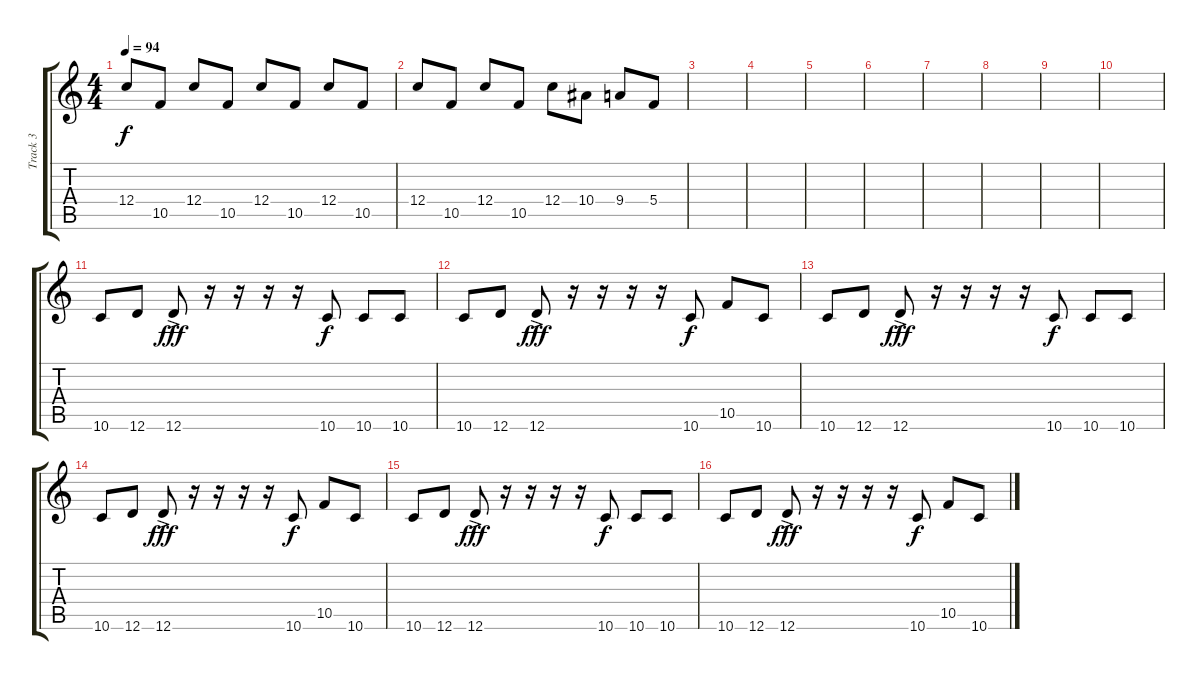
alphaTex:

\track ("Track 3" "Track 3") {instrument distortionguitar}
\staff {score tabs}
\tuning (D4 A3 F3 C3 G2 D2) {hide}
\ts (4 4)
\tempo 94
\clef g2
\ks c
12.4.8{dy f} 10.5.8 12.4.8 10.5.8 12.4.8 10.5.8 12.4.8 10.5.8 |
12.4.8 10.5.8 12.4.8 10.5.8 12.4.8 10.4.8 9.4.8 5.4.8 |
|
|
|
|
|
|
|
|
10.6.8 12.6.8 12.6{ac}.8{dy fff} r.16 r.16 r.16 r.16 10.6.8{dy f} 10.6.8 10.6.8 |
10.6.8 12.6.8 12.6{ac}.8{dy fff} r.16 r.16 r.16 r.16 10.6.8{dy f} 10.5.8 10.6.8 |
10.6.8 12.6.8 12.6{ac}.8{dy fff} r.16 r.16 r.16 r.16 10.6.8{dy f} 10.6.8 10.6.8 |
10.6.8 12.6.8 12.6{ac}.8{dy fff} r.16 r.16 r.16 r.16 10.6.8{dy f} 10.5.8 10.6.8 |
10.6.8 12.6.8 12.6{ac}.8{dy fff} r.16 r.16 r.16 r.16 10.6.8{dy f} 10.6.8 10.6.8 |
10.6.8 12.6.8 12.6{ac}.8{dy fff} r.16 r.16 r.16 r.16 10.6.8{dy f} 10.5.8 10.6.8
